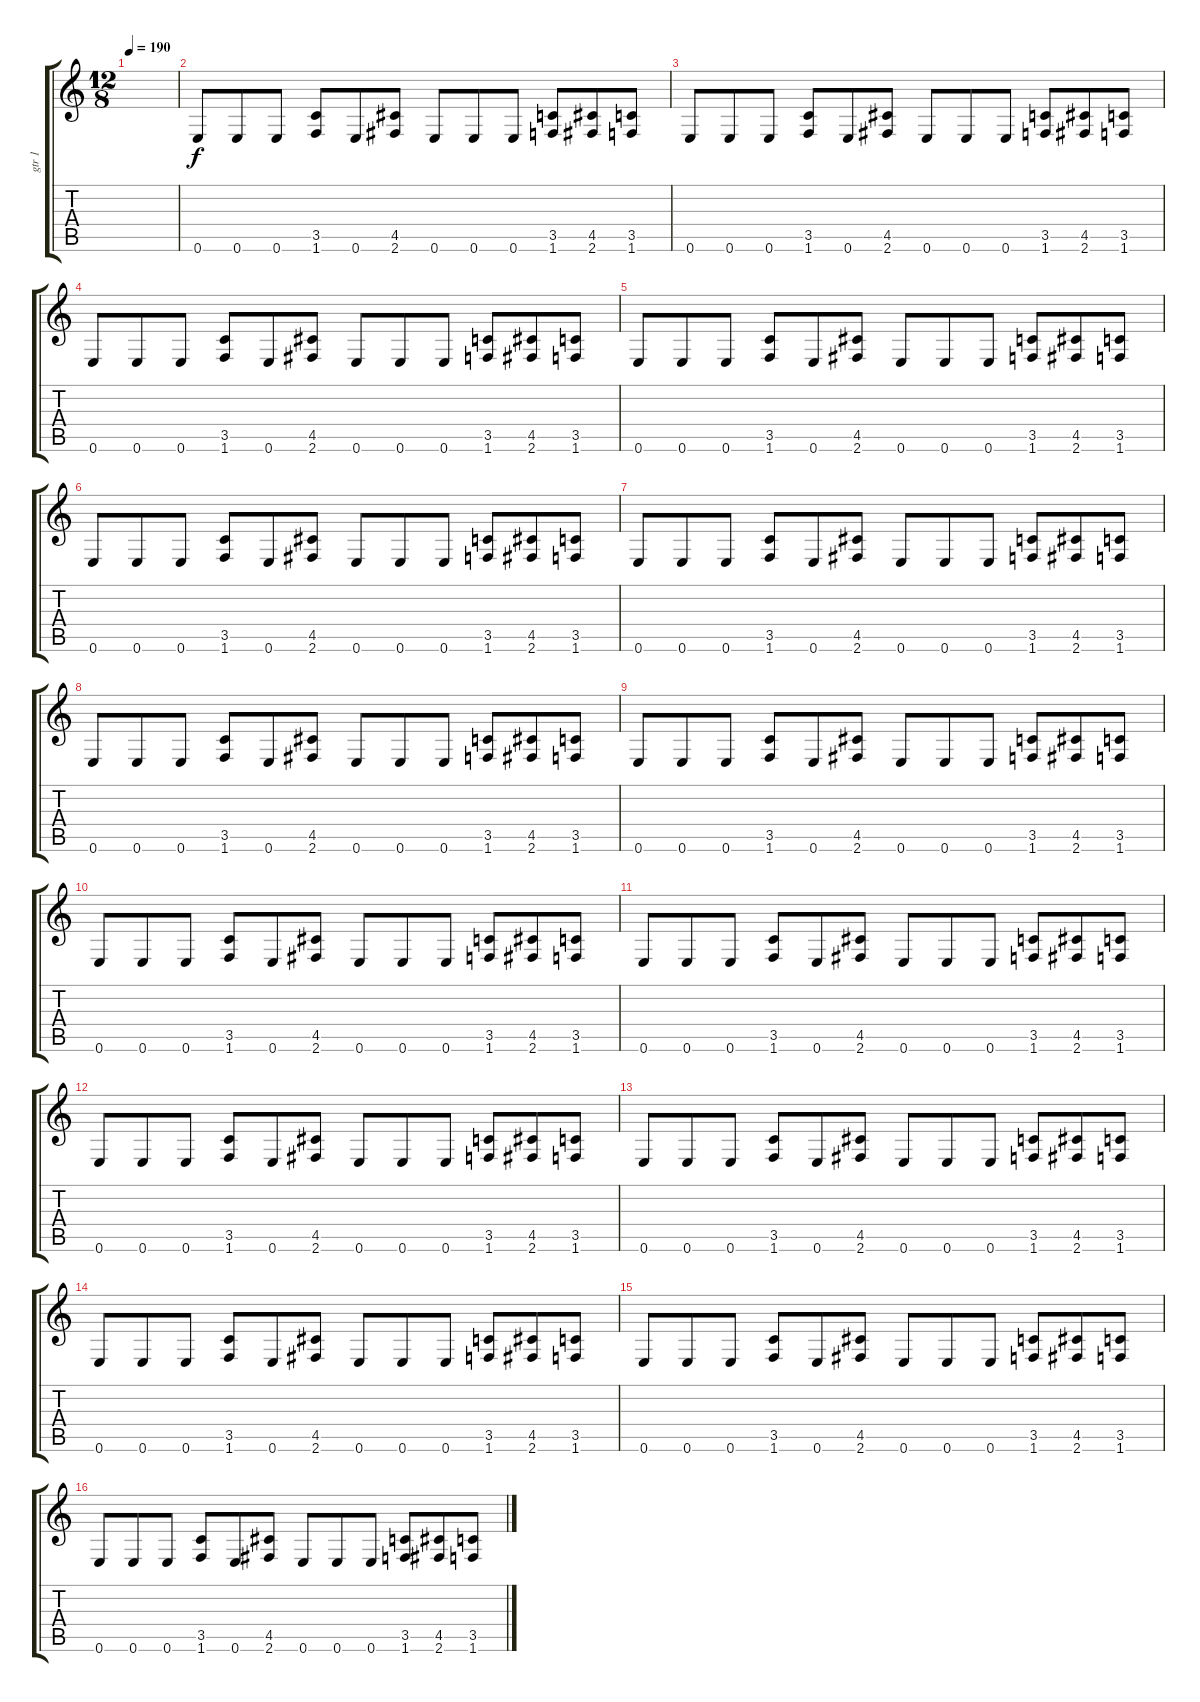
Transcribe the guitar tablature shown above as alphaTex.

\track ("gtr 1" "gtr 1") {instrument distortionguitar}
\staff {score tabs}
\tuning (E4 B3 G3 D3 A2 E2) {hide}
\ts (12 8)
\tempo 190
\clef g2
\ks c
|
0.6.8 0.6.8 0.6.8 (3.5 1.6).8 0.6.8 (4.5 2.6).8 0.6.8 0.6.8 0.6.8 (3.5 1.6).8 (4.5 2.6).8 (3.5 1.6).8 |
0.6.8 0.6.8 0.6.8 (3.5 1.6).8 0.6.8 (4.5 2.6).8 0.6.8 0.6.8 0.6.8 (3.5 1.6).8 (4.5 2.6).8 (3.5 1.6).8 |
0.6.8 0.6.8 0.6.8 (3.5 1.6).8 0.6.8 (4.5 2.6).8 0.6.8 0.6.8 0.6.8 (3.5 1.6).8 (4.5 2.6).8 (3.5 1.6).8 |
0.6.8 0.6.8 0.6.8 (3.5 1.6).8 0.6.8 (4.5 2.6).8 0.6.8 0.6.8 0.6.8 (3.5 1.6).8 (4.5 2.6).8 (3.5 1.6).8 |
0.6.8 0.6.8 0.6.8 (3.5 1.6).8 0.6.8 (4.5 2.6).8 0.6.8 0.6.8 0.6.8 (3.5 1.6).8 (4.5 2.6).8 (3.5 1.6).8 |
0.6.8 0.6.8 0.6.8 (3.5 1.6).8 0.6.8 (4.5 2.6).8 0.6.8 0.6.8 0.6.8 (3.5 1.6).8 (4.5 2.6).8 (3.5 1.6).8 |
0.6.8 0.6.8 0.6.8 (3.5 1.6).8 0.6.8 (4.5 2.6).8 0.6.8 0.6.8 0.6.8 (3.5 1.6).8 (4.5 2.6).8 (3.5 1.6).8 |
0.6.8 0.6.8 0.6.8 (3.5 1.6).8 0.6.8 (4.5 2.6).8 0.6.8 0.6.8 0.6.8 (3.5 1.6).8 (4.5 2.6).8 (3.5 1.6).8 |
0.6.8 0.6.8 0.6.8 (3.5 1.6).8 0.6.8 (4.5 2.6).8 0.6.8 0.6.8 0.6.8 (3.5 1.6).8 (4.5 2.6).8 (3.5 1.6).8 |
0.6.8 0.6.8 0.6.8 (3.5 1.6).8 0.6.8 (4.5 2.6).8 0.6.8 0.6.8 0.6.8 (3.5 1.6).8 (4.5 2.6).8 (3.5 1.6).8 |
0.6.8 0.6.8 0.6.8 (3.5 1.6).8 0.6.8 (4.5 2.6).8 0.6.8 0.6.8 0.6.8 (3.5 1.6).8 (4.5 2.6).8 (3.5 1.6).8 |
0.6.8 0.6.8 0.6.8 (3.5 1.6).8 0.6.8 (4.5 2.6).8 0.6.8 0.6.8 0.6.8 (3.5 1.6).8 (4.5 2.6).8 (3.5 1.6).8 |
0.6.8 0.6.8 0.6.8 (3.5 1.6).8 0.6.8 (4.5 2.6).8 0.6.8 0.6.8 0.6.8 (3.5 1.6).8 (4.5 2.6).8 (3.5 1.6).8 |
0.6.8 0.6.8 0.6.8 (3.5 1.6).8 0.6.8 (4.5 2.6).8 0.6.8 0.6.8 0.6.8 (3.5 1.6).8 (4.5 2.6).8 (3.5 1.6).8 |
0.6.8 0.6.8 0.6.8 (3.5 1.6).8 0.6.8 (4.5 2.6).8 0.6.8 0.6.8 0.6.8 (3.5 1.6).8 (4.5 2.6).8 (3.5 1.6).8
